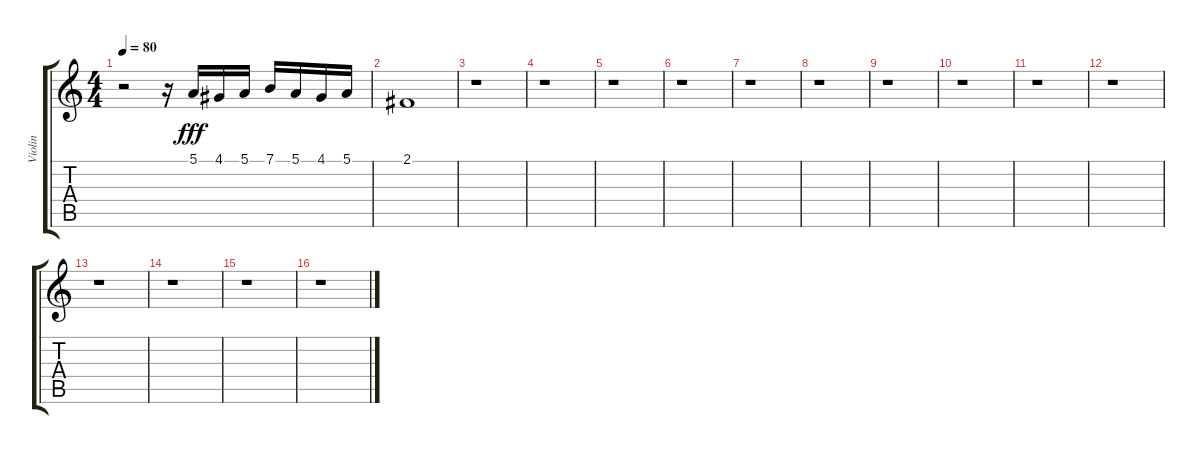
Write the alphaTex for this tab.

\track ("Violin              " "Violin    ") {instrument violin}
\staff {score tabs}
\tuning (E4 B3 G3 D3 A2 E2) {hide}
\ts (4 4)
\tempo 80
\clef g2
\ks c
r.2{dy fff} r.16 5.1.16 4.1.16 5.1.16 7.1.16 5.1.16 4.1.16 5.1.16 |
2.1.1 |
r.1 |
r.1 |
r.1 |
r.1 |
r.1 |
r.1 |
r.1 |
r.1 |
r.1 |
r.1 |
r.1 |
r.1 |
r.1 |
r.1
